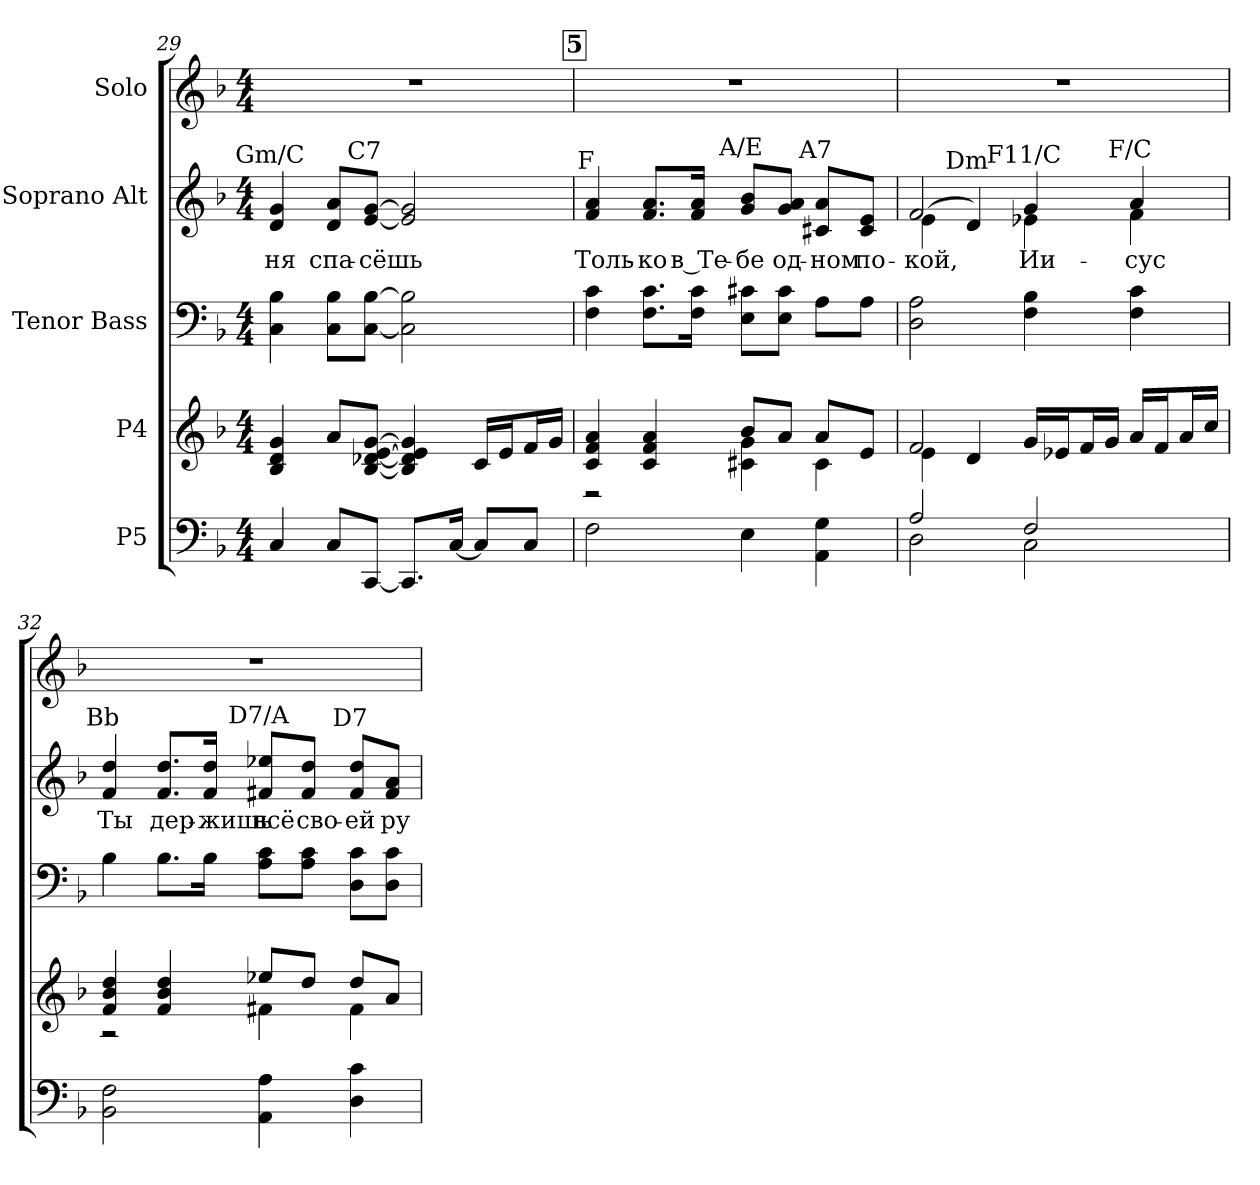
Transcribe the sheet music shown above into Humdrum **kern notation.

**kern	**kern	**kern	**kern	**text	**kern
*part5	*part4	*part3	*part2	*part2	*part1
*staff5	*staff4	*staff3	*staff2	*staff2	*staff1
*I"P5	*I"P4	*I"Tenor Bass	*I"Soprano Alt	*	*I"Solo
*clefF4	*clefG2	*clefF4	*clefG2	*	*clefG2
*k[b-]	*k[b-]	*k[b-]	*k[b-]	*	*k[b-]
*F:	*F:	*F:	*F:	*	*F:
*M4/4	*M4/4	*M4/4	*M4/4	*	*M4/4
=29	=29	=29	=29	=29	=29
*	*^	*	*	*	*
!	!	!	!	!LO:TX:a:cj:t=Gm/C	!	!
!	!	!	!	!	!LO:LY:b:color=#000000	!
4Ci/	4B-i/ 4di 4gi	4ryy	4Ci\ 4B-i	4di/ 4gi	-ня	1r
!	!	!	!	!	!LO:LY:b:color=#000000	!
8Ci/L	8ai/L	8ryy	8Ci\ 8B-i\L	8di/ 8ai/L	спа-	.
!	!	!	!	!LO:TX:a:cj:t=C7	!	!
!	!	!	!	!	!LO:LY:b:color=#000000	!
[<8CCi/J	[<8B-i/ [<8d-Xi/ [>8ei/ [>8gi/J	2ryy	[<8Ci\ [>8B-i\J	[<8ei/ [>8gi/J	-сёшь	.
8.CCi/L]	4B-i/] 4d-i] 4ei] 4gi]	.	2Ci\] 2B-i]	2ei/] 2gi]	.	.
[<16Ci/Jk	.	.	.	.	.	.
8Ci/L]	16ci/LL	.	.	.	.	.
.	16ei/J	.	.	.	.	.
8Ci/J	16fi/L	8ryy	.	.	.	.
.	16gi/JJ	.	.	.	.	.
!!LO:PB:g=z
!!LO:REH:place=s1:B:color=#000000:enc=box:fs=13.8375:t=5
=30	=30	=30	=30	=30	=30	=30
!	!	!	!	!LO:TX:a:cj:t=F	!	!
!	!	!	!	!	!LO:LY:b:color=#000000	!
2Fi\	4ci/ 4fi 4ai	2r	4Fi\ 4ci	4fi/ 4ai	Толь-	1r
!	!	!	!	!	!LO:LY:b:color=#000000	!
.	4ci/ 4fi 4ai	.	8.Fi\ 8.ci\L	8.fi/ 8.ai/L	-ко	.
!	!	!	!	!	!LO:LY:b:color=#000000	!
.	.	.	16Fi\ 16ci\Jk	16fi/ 16ai/Jk	в Те-	.
!	!	!	!	!LO:TX:a:cj:t=A/E	!	!
!	!	!	!	!	!LO:LY:b:color=#000000	!
4Ei\	8b-i/L	4c#Xi\ 4gi	8Ei\ 8c#Xi\L	8gi/ 8b-i/L	-бе	.
!	!	!	!	!	!LO:LY:b:color=#000000	!
.	8ai/J	.	8Ei\ 8c#i\J	8gi/ 8ai/J	од-	.
!	!	!	!	!LO:TX:a:cj:t=A7	!	!
!	!	!	!	!	!LO:LY:b:color=#000000	!
4AAi\ 4Gi	8ai/L	4c#i\	8Ai\L	8c#Xi/ 8ai/L	-ном	.
!	!	!	!	!	!LO:LY:b:color=#000000	!
.	8ei/J	.	8Ai\J	8c#i/ 8ei/J	по-	.
=31	=31	=31	=31	=31	=31	=31
*^	*	*	*	*	*	*
!	!	!	!	!	!LO:TX:a:cj:t=Dm'9´	!	!
!	!	!	!	!	!	!LO:LY:b:color=#000000	!
*	*	*	*	*	*^	*	*
2Ai/	2Di\	2fi/	4ei\	2Di\ 2Ai	2fi/	(4ei\	-кой,	1r
!	!	!	!	!	!	!LO:TX:a:cj:t=Dm	!	!
.	.	.	4di/	.	.	4di/)	.	.
!	!	!	!	!	!LO:TX:a:cj:t=F11/C	!	!	!
!	!	!	!	!	!	!	!LO:LY:b:color=#000000	!
2Fi/	2Ci\	16gi/LL	16ryy	4Fi\ 4B-i	4gi/	4e-Xi\	Ии-	.
*	*	*v	*v	*	*	*	*	*
.	.	16e-Xi/J	.	.	.	.	.
.	.	16fi/L	.	.	.	.	.
.	.	16gi/JJ	.	.	.	.	.
!	!	!	!	!LO:TX:a:cj:t=F/C	!	!	!
!	!	!	!	!	!	!LO:LY:b:color=#000000	!
.	.	16ai/LL	4Fi\ 4ci	4ai/	4fi\	-сус	.
*	*	*^	*	*	*	*	*
.	.	16fi/J	16ryy	.	.	.	.	.
.	.	16ai/L	8ryy	.	.	.	.	.
.	.	16cci/JJ	.	.	.	.	.	.
*v	*v	*	*	*	*v	*v	*	*
=32	=32	=32	=32	=32	=32	=32
!	!	!	!	!LO:TX:a:cj:t=Bb	!	!
!	!	!	!	!	!LO:LY:b:color=#000000	!
2BB-i\ 2Fi	4fi/ 4b-i 4ddi	2r	4B-i\	4fi/ 4ddi	Ты	1r
!	!	!	!	!	!LO:LY:b:color=#000000	!
.	4fi/ 4b-i 4ddi	.	8.B-i\L	8.fi/ 8.ddi/L	дер-	.
!	!	!	!	!	!LO:LY:b:color=#000000	!
.	.	.	16B-i\Jk	16fi/ 16ddi/Jk	-жишь	.
!	!	!	!	!LO:TX:a:cj:t=D7/A	!	!
!	!	!	!	!	!LO:LY:b:color=#000000	!
4AAi\ 4Ai	8ee-Xi/L	4f#Xi\	8Ai\ 8ci\L	8f#Xi/ 8ee-Xi/L	всё	.
!	!	!	!	!	!LO:LY:b:color=#000000	!
.	8ddi/J	.	8Ai\ 8ci\J	8f#i/ 8ddi/J	сво-	.
!	!	!	!	!LO:TX:a:cj:t=D7	!	!
!	!	!	!	!	!LO:LY:b:color=#000000	!
4Di\ 4ci	8ddi/L	4f#i\	8Di\ 8ci\L	8f#i/ 8ddi/L	-ей	.
!	!	!	!	!	!LO:LY:b:color=#000000	!
.	8ai/J	.	8Di\ 8ci\J	8f#i/ 8ai/J	ру-	.
*	*v	*v	*	*	*	*
=	=	=	=	=	=
*-	*-	*-	*-	*-	*-
